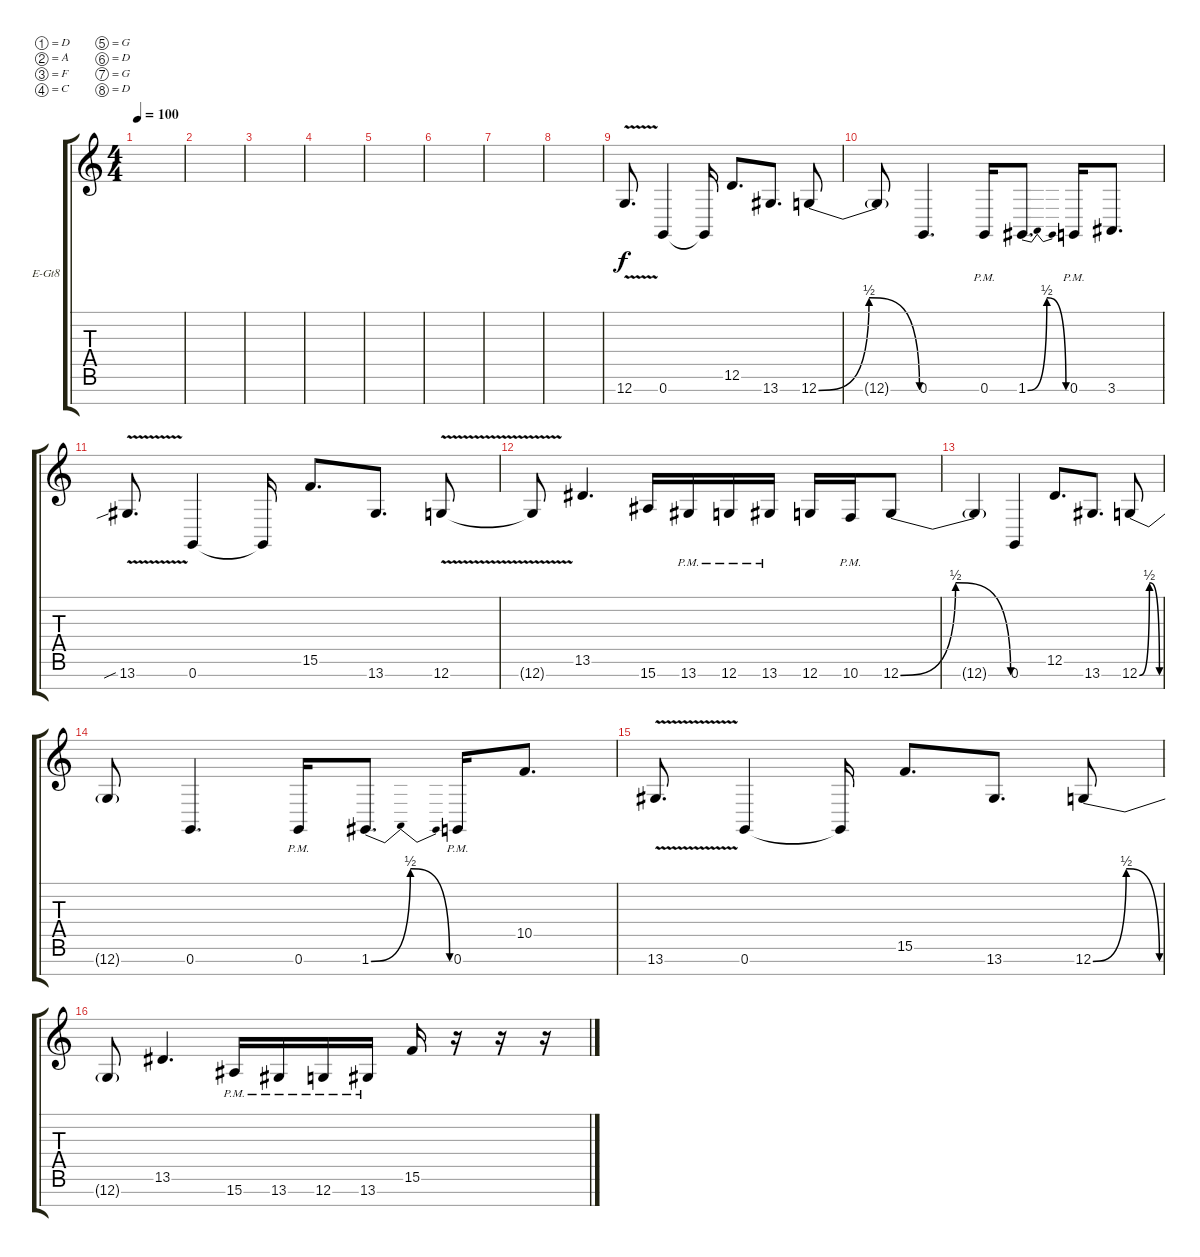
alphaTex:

\bracketExtendMode groupsimilarinstruments
\firstSystemTrackNameOrientation horizontal
\otherSystemsTrackNameOrientation horizontal
\track ("Electric Guitar" "E-Gt8") {instrument overdrivenguitar}
\staff {score tabs}
\tuning (D4 A3 F3 C3 G2 D2 G1 D1)
\ts (4 4)
\tempo 100
\clef g2
\scale
0.333333
\ks c
|
\scale
0.333333 |
\scale
0.333333 |
\scale
0.333333 |
\scale
0.333333 |
\scale
0.333333 |
\scale
0.333333 |
\scale
0.333333 |
\scale
0.333333 12.7{v}.8{d} 0.7.4 0.7{t}.16 12.6.8{d} 13.7.8{d} 12.7{be (bendrelease 0 0 11.4 2 20.4 2 30 0)}.8 |
\scale
0.333333 12.7{t}.8 0.7.4{d} 0.7{pm}.16 1.7{be (bendrelease 0 0 10.2 2 20.4 2 30 0)}.8{d} 0.7{pm}.16 3.7.8{d} |
\scale
0.333333 13.7{v sib}.8{d} 0.7.4 0.7{t}.16 15.6.8{d} 13.7.8{d} 12.7{v}.8 |
\scale
0.333333 12.7{v t}.8 13.6.4{d} 15.7.16 13.7{pm}.16 12.7{pm}.16 13.7{pm}.16 12.7.16 10.7{pm}.16 12.7{be (bendrelease 0 0 10.2 2 20.4 2 30 0)}.8 |
\scale
0.333333 12.7{t}.4 0.7.4 12.6.8{d} 13.7.8{d} 12.7{be (bendrelease 0 0 11.4 2 20.4 2 30 0)}.8 |
\scale
0.333333 12.7{t}.8 0.7.4{d} 0.7{pm}.16 1.7{be (bendrelease 0 0 10.2 2 20.4 2 30 0)}.8{d} 0.7{pm}.16 10.5.8{d} |
\scale
0.312821 13.7{v}.8{d} 0.7.4 0.7{t}.16 15.6.8{d} 13.7.8{d} 12.7{be (bendrelease 0 0 10.2 2 20.4 2 30 0)}.8 |
\scale
0.312821 12.7{t}.8 13.6.4{d} 15.7{pm}.16 13.7{pm}.16 12.7{pm}.16 13.7{pm}.16 15.6.16 r.16 r.16 r.16
